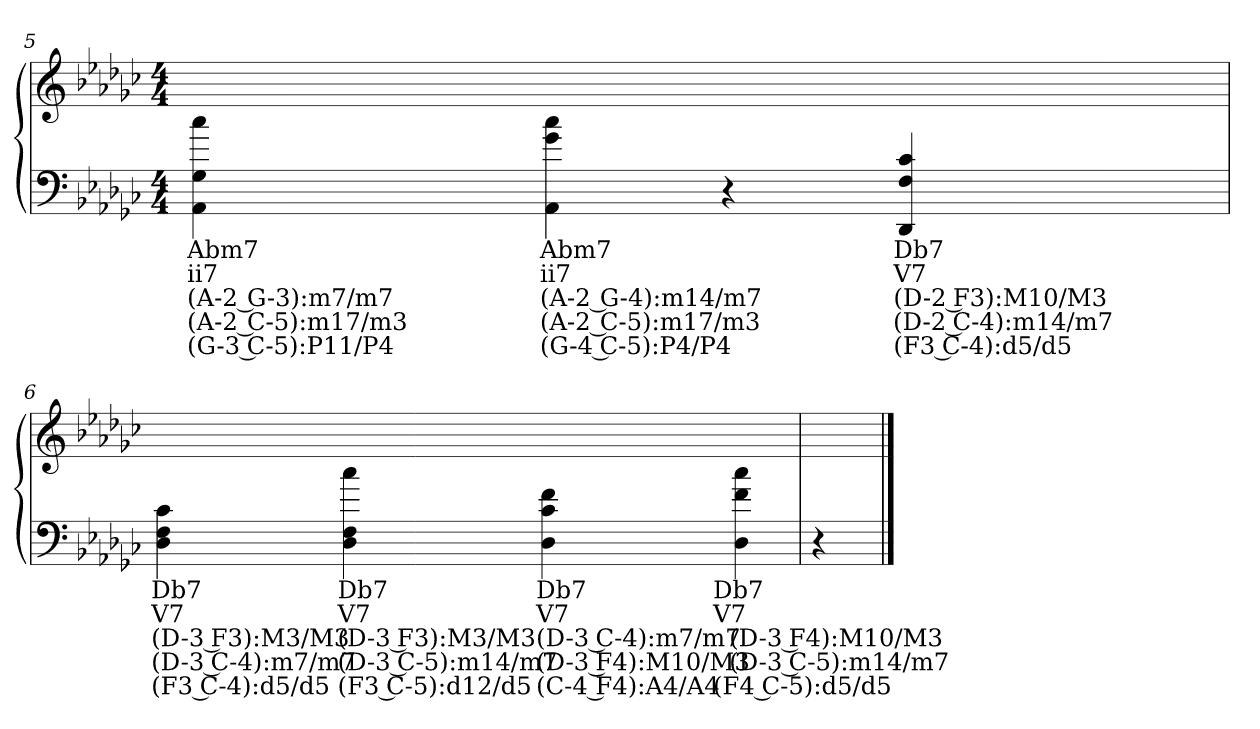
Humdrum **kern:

**kern	**text	**text	**text	**text	**text	**kern
*part2	*part2	*part2	*part2	*part2	*part2	*part1
*staff2	*staff2	*staff2	*staff2	*staff2	*staff2	*staff1
*clefF4	*	*	*	*	*	*clefG2
*k[b-e-a-d-g-c-]	*	*	*	*	*	*k[b-e-a-d-g-c-]
*G-:	*	*	*	*	*	*G-:
*M4/4	*	*	*	*	*	*M4/4
=5	=5	=5	=5	=5	=5	=5
4AA- 4G- 4cc-	Abm7	ii7	(A-2 G-3):m7/m7	(A-2 C-5):m17/m3	(G-3 C-5):P11/P4	1ryy
4AA- 4g- 4cc-	Abm7	ii7	(A-2 G-4):m14/m7	(A-2 C-5):m17/m3	(G-4 C-5):P4/P4	.
4r	.	.	.	.	.	.
4DD- 4F 4c-	Db7	V7	(D-2 F3):M10/M3	(D-2 C-4):m14/m7	(F3 C-4):d5/d5	.
=6	=6	=6	=6	=6	=6	=6
4D- 4F 4c-	Db7	V7	(D-3 F3):M3/M3	(D-3 C-4):m7/m7	(F3 C-4):d5/d5	1ryy
4D- 4F 4cc-	Db7	V7	(D-3 F3):M3/M3	(D-3 C-5):m14/m7	(F3 C-5):d12/d5	.
4D- 4c- 4f	Db7	V7	(D-3 C-4):m7/m7	(D-3 F4):M10/M3	(C-4 F4):A4/A4	.
4D- 4f 4cc-	Db7	V7	(D-3 F4):M10/M3	(D-3 C-5):m14/m7	(F4 C-5):d5/d5	.
=7	=7	=7	=7	=7	=7	=7
4r	.	.	.	.	.	4ryy
==	==	==	==	==	==	==
*-	*-	*-	*-	*-	*-	*-
